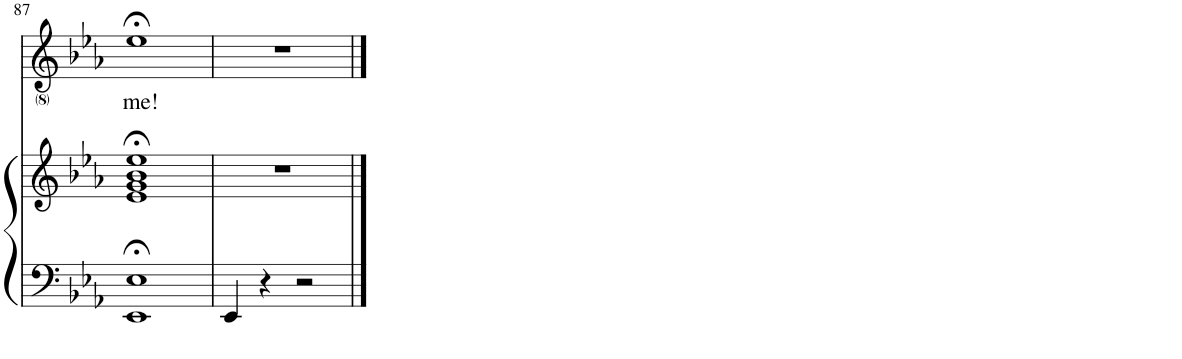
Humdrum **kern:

**kern	**kern	**kern	**text
*part2	*part2	*part1	*part1
*staff3	*staff2	*staff1	*staff1
*I"Piano	*	*I"Voice	*
*I'Pno	*	*	*
!!LO:PB:g=z
*clefF4	*clefG2	*clefG2	*
*k[b-e-a-]	*k[b-e-a-]	*k[b-e-a-]	*
*M4/4	*M4/4	*M4/4	*
=87	=87	=87	=87
!	!	!	!LO:LY:b
1EE-;< 1E-;<	1e-;< 1g;< 1b-;< 1ee-;<	1ee-;<	me!
=88	=88	=88	=88
4EE-/	1r	1r	.
4r	.	.	.
2r	.	.	.
==	==	==	==
*-	*-	*-	*-
